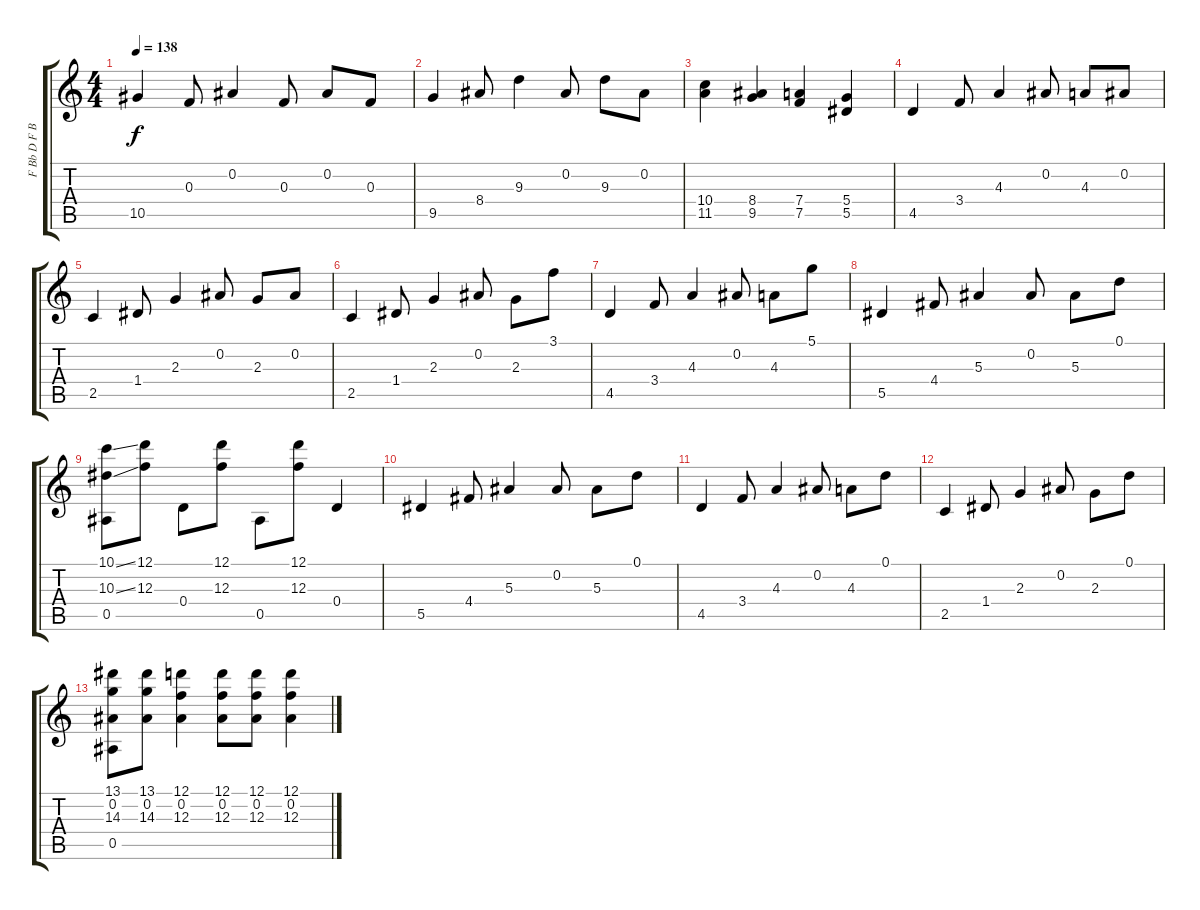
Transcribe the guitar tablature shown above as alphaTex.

\track ("F Bb D F Bb D" "F Bb D F B") {instrument acousticguitarnylon}
\staff {score tabs}
\tuning (D4 Bb3 F3 D3 Bb2 F2) {hide}
\ts (4 4)
\tempo 138
\clef g2
\ks c
10.5.4{dy f} 0.3.8 0.2.4 0.3.8 0.2.8 0.3.8 |
9.5.4 8.4.8 9.3.4 0.2.8 9.3.8 0.2.8 |
(10.4 11.5).4 (8.4 9.5).4 (7.4 7.5).4 (5.4 5.5).4 |
4.5.4 3.4.8 4.3.4 0.2.8 4.3.8 0.2.8 |
2.5.4 1.4.8 2.3.4 0.2.8 2.3.8 0.2.8 |
2.5.4 1.4.8 2.3.4 0.2.8 2.3.8 3.1.8 |
4.5.4 3.4.8 4.3.4 0.2.8 4.3.8 5.1.8 |
5.5.4 4.4.8 5.3.4 0.2.8 5.3.8 0.1.8 |
(10.1{ss} 10.3{ss} 0.5).8 (12.1 12.3).8 0.4.8 (12.1 12.3).8 0.5.8 (12.1 12.3).8 0.4.4 |
5.5.4 4.4.8 5.3.4 0.2.8 5.3.8 0.1.8 |
4.5.4 3.4.8 4.3.4 0.2.8 4.3.8 0.1.8 |
2.5.4 1.4.8 2.3.4 0.2.8 2.3.8 0.1.8 |
(13.1 0.2 14.3 0.5).8 (13.1 0.2 14.3).8 (12.1 0.2 12.3).4 (12.1 0.2 12.3).8 (12.1 0.2 12.3).8 (12.1 0.2 12.3).4
